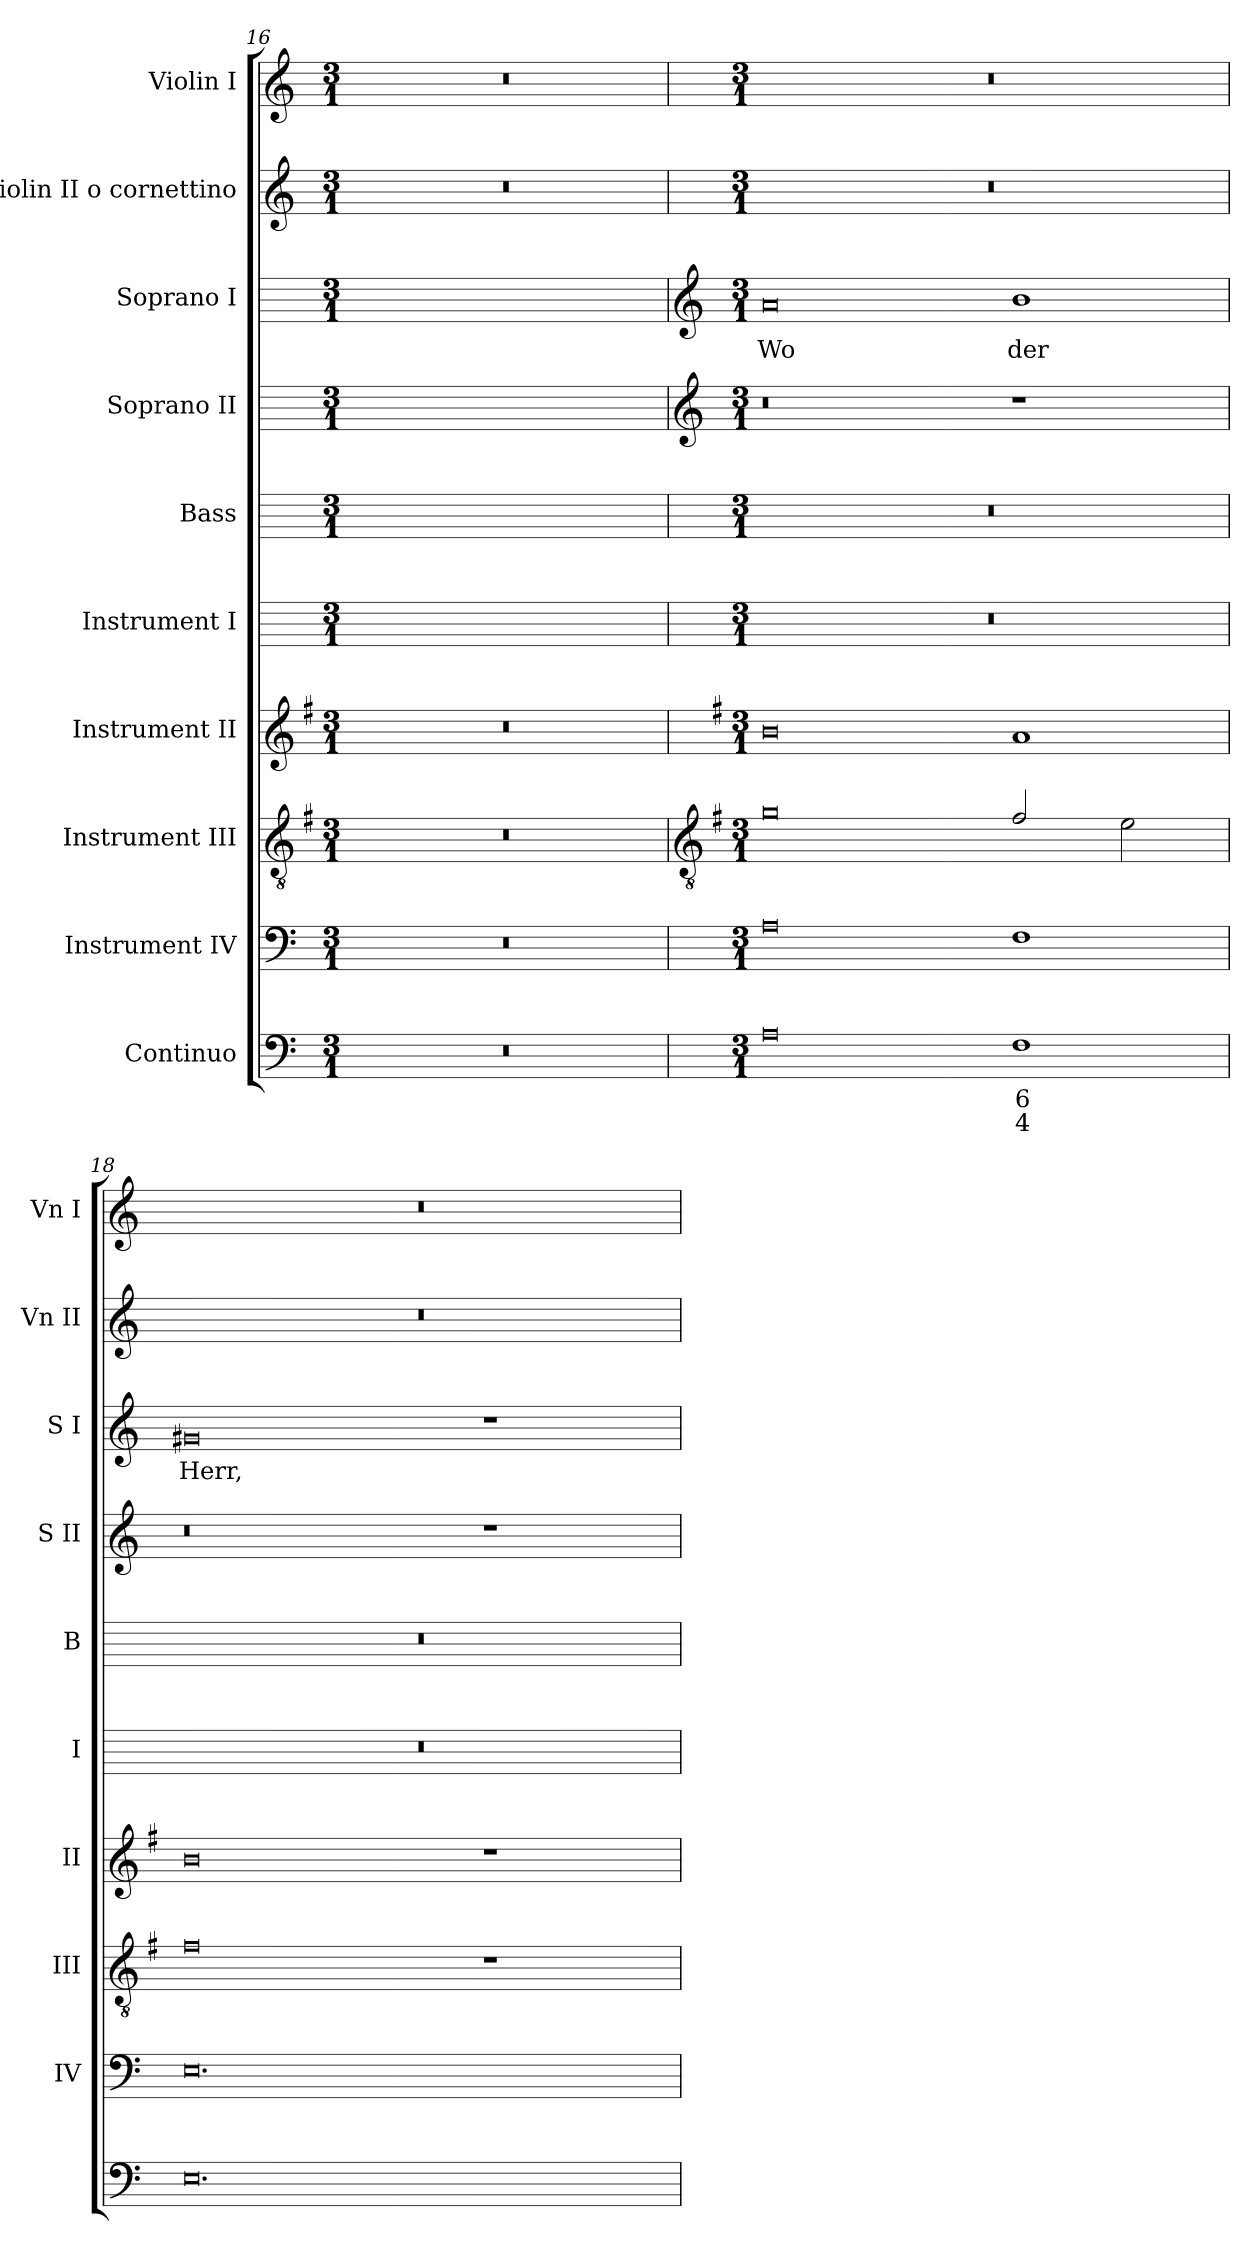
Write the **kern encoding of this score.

**kern	**text	**text	**kern	**kern	**kern	**kern	**kern	**kern	**kern	**text	**kern	**kern
*part10	*part10	*part10	*part9	*part8	*part7	*part6	*part5	*part4	*part3	*part3	*part2	*part1
*staff10	*staff10	*staff10	*staff9	*staff8	*staff7	*staff6	*staff5	*staff4	*staff3	*staff3	*staff2	*staff1
*I"Continuo	*	*	*I"Instrument IV	*I"Instrument III	*I"Instrument II	*I"Instrument I	*I"Bass	*I"Soprano II	*I"Soprano I	*	*I"Violin II o cornettino	*I"Violin I
*	*	*	*I'IV	*I'III	*I'II	*I'I	*I'B	*I'S II	*I'S I	*	*I'Vn II	*I'Vn I
*clefF4	*	*	*clefF4	*clefGv2	*clefG2	*	*	*	*	*	*clefG2	*clefG2
*	*	*	*	*ITrd4c7	*ITrd4c7	*ITrd4c7	*	*	*	*	*	*
*k[]	*	*	*k[]	*k[]	*k[]	*	*	*	*	*	*k[]	*k[]
*C:	*	*	*C:	*C:	*C:	*	*	*	*	*	*C:	*C:
*M3/1	*	*	*M3/1	*M3/1	*M3/1	*M3/1	*M3/1	*M3/1	*M3/1	*	*M3/1	*M3/1
=16	=16	=16	=16	=16	=16	=16	=16	=16	=16	=16	=16	=16
0.r	.	.	0.r	0.r	0.r	0.ryy	0.ryy	0.ryy	0.ryy	.	0.r	0.r
!!LO:LB:g=z
=17	=17	=17	=17	=17	=17	=17	=17	=17	=17	=17	=17	=17
*	*	*	*	*clefGv2	*	*	*	*clefG2	*clefG2	*	*	*
*	*	*	*	*	*	*	*	*k[]	*k[]	*	*	*
*	*	*	*	*	*	*	*	*C:	*C:	*	*	*
*M3/1	*	*	*M3/1	*M3/1	*M3/1	*M3/1	*M3/1	*M3/1	*M3/1	*	*M3/1	*M3/1
!	!	!	!	!	!	!	!	!	!	!LO:LY:b	!	!
0A	.	.	0A	0c	0e	0.r	0.r	0r	0a	Wo	0.r	0.r
!	!LO:LY:b	!LO:LY:b	!	!	!	!	!	!	!	!LO:LY:b	!	!
1F	6	4	1F	2B/	1d	.	.	1r	1b	der	.	.
.	.	.	.	2A	.	.	.	.	.	.	.	.
=18	=18	=18	=18	=18	=18	=18	=18	=18	=18	=18	=18	=18
!	!	!	!	!	!	!	!	!	!	!LO:LY:b	!	!
0.E	.	.	0.E	0B	0e	0.r	0.r	0r	0g#X	Herr,	0.r	0.r
.	.	.	.	1r	1r	.	.	1r	1r	.	.	.
=	=	=	=	=	=	=	=	=	=	=	=	=
*-	*-	*-	*-	*-	*-	*-	*-	*-	*-	*-	*-	*-
